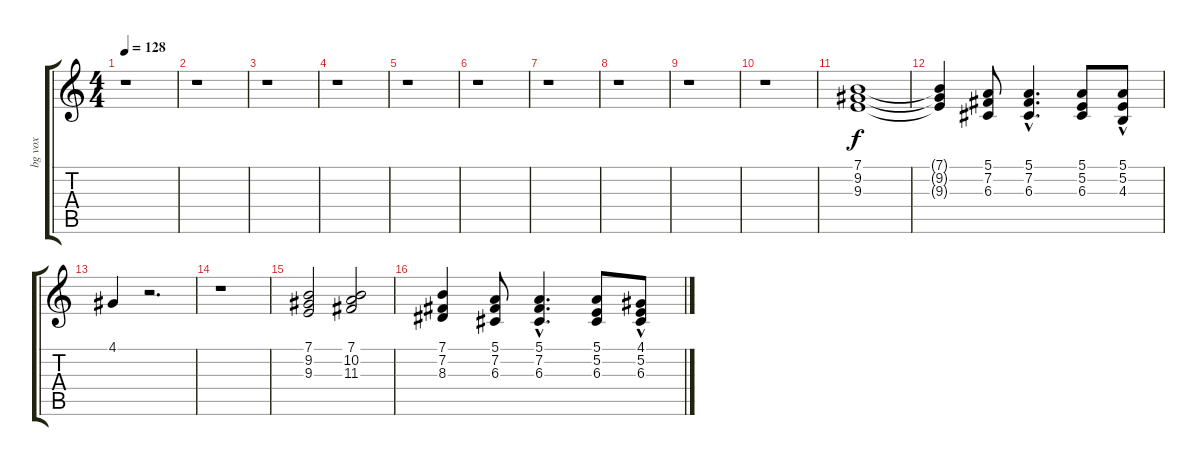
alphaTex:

\track ("bg vox" "bg vox") {instrument choiraahs}
\staff {score tabs}
\tuning (E4 B3 G3 D3 A2 E2) {hide}
\ts (4 4)
\tempo 128
\clef g2
\ks c
r.1{dy f} |
r.1 |
r.1 |
r.1 |
r.1 |
r.1 |
r.1 |
r.1 |
r.1 |
r.1 |
(7.1 9.2 9.3).1 |
(7.1{t} 9.2{t} 9.3{t}).4 (5.1 7.2 6.3).8 (5.1{hac} 7.2{hac} 6.3{hac}).4{d} (5.1 5.2 6.3).8 (5.1 5.2{hac} 4.3{hac}).8 |
4.1.4 r.2{d} |
r.1 |
(7.1 9.2 9.3).2 (7.1 10.2 11.3).2 |
(7.1 7.2 8.3).4 (5.1 7.2 6.3).8 (5.1{hac} 7.2{hac} 6.3{hac}).4{d} (5.1 5.2 6.3).8 (4.1{hac} 5.2{hac} 6.3).8
